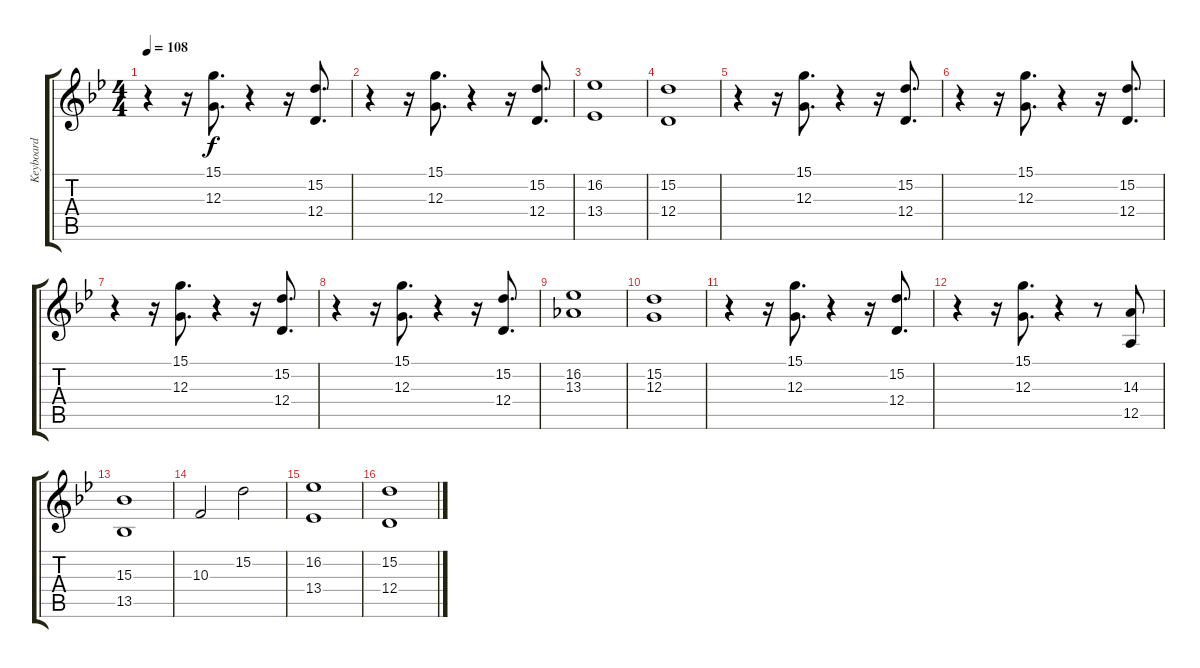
\track ("Keyboard" "Keyboard") {instrument churchorgan}
\staff {score tabs}
\tuning (E4 B3 G3 D3 A2 E2) {hide}
\ts (4 4)
\tempo 108
\clef g2
\ks bb
r.4{dy f} r.16 (15.1 12.3).8{d} r.4 r.16 (15.2 12.4).8{d} |
r.4 r.16 (15.1 12.3).8{d} r.4 r.16 (15.2 12.4).8{d} |
(16.2 13.4).1 |
(15.2 12.4).1 |
r.4 r.16 (15.1 12.3).8{d} r.4 r.16 (15.2 12.4).8{d} |
r.4 r.16 (15.1 12.3).8{d} r.4 r.16 (15.2 12.4).8{d} |
r.4 r.16 (15.1 12.3).8{d} r.4 r.16 (15.2 12.4).8{d} |
r.4 r.16 (15.1 12.3).8{d} r.4 r.16 (15.2 12.4).8{d} |
(16.2 13.3).1 |
(15.2 12.3).1 |
r.4 r.16 (15.1 12.3).8{d} r.4 r.16 (15.2 12.4).8{d} |
r.4 r.16 (15.1 12.3).8{d} r.4 r.8 (14.3 12.5).8 |
(15.3 13.5).1 |
10.3.2 15.2.2 |
(16.2 13.4).1 |
(15.2 12.4).1
